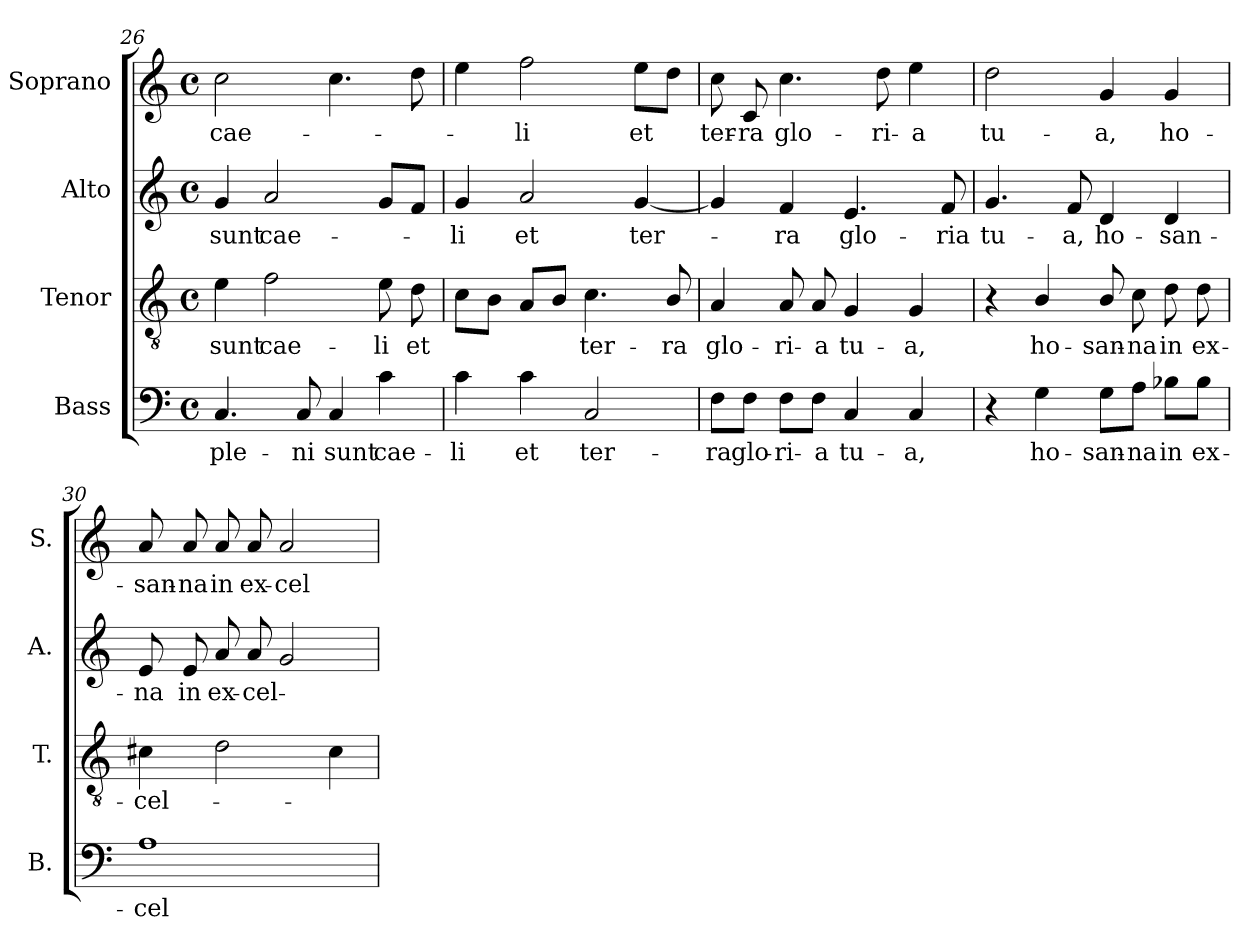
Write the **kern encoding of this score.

**kern	**text	**kern	**text	**kern	**text	**kern	**text
*part4	*part4	*part3	*part3	*part2	*part2	*part1	*part1
*staff4	*staff4	*staff3	*staff3	*staff2	*staff2	*staff1	*staff1
*I"Bass	*	*I"Tenor	*	*I"Alto	*	*I"Soprano	*
*I'B.	*	*I'T.	*	*I'A.	*	*I'S.	*
*clefF4	*	*clefGv2	*	*clefG2	*	*clefG2	*
*	*	*ITrd7c12	*	*	*	*	*
*k[]	*	*k[]	*	*k[]	*	*k[]	*
*C:	*	*C:	*	*C:	*	*C:	*
*M4/4	*	*M4/4	*	*M4/4	*	*M4/4	*
*met(c)	*	*met(c)	*	*met(c)	*	*met(c)	*
=26	=26	=26	=26	=26	=26	=26	=26
!	!LO:LY:b:color=#000000	!	!	!	!	!	!
!	!	!	!LO:LY:b:color=#000000	!	!	!	!
!	!	!	!	!	!LO:LY:b:color=#000000	!	!
!	!	!	!	!	!	!	!LO:LY:b:color=#000000
4.Ci/	ple-	4Ei\	sunt	4gi/	sunt	2cci\	cae-
!	!	!	!LO:LY:b:color=#000000	!	!	!	!
!	!	!	!	!	!LO:LY:b:color=#000000	!	!
.	.	2Fi\	cae-	2ai/	cae-	.	.
!	!LO:LY:b:color=#000000	!	!	!	!	!	!
8Ci/	-ni	.	.	.	.	.	.
!	!LO:LY:b:color=#000000	!	!	!	!	!	!
4Ci/	sunt	.	.	.	.	4.cci\	.
!	!LO:LY:b:color=#000000	!	!	!	!	!	!
!	!	!	!LO:LY:b:color=#000000	!	!	!	!
4ci\	cae-	8Ei\	-li	8gi/L	.	.	.
!	!	!	!LO:LY:b:color=#000000	!	!	!	!
.	.	8Di\	et	8fi/J	.	8ddi\	.
=27	=27	=27	=27	=27	=27	=27	=27
!	!LO:LY:b:color=#000000	!	!	!	!	!	!
!	!	!	!	!	!LO:LY:b:color=#000000	!	!
4ci\	-li	8Ci\L	.	4gi/	-li	4eei\	.
.	.	8BBi\J	.	.	.	.	.
!	!LO:LY:b:color=#000000	!	!	!	!	!	!
!	!	!	!	!	!LO:LY:b:color=#000000	!	!
!	!	!	!	!	!	!	!LO:LY:b:color=#000000
4ci\	et	8AAi/L	.	2ai/	et	2ffi\	-li
.	.	8BBi/J	.	.	.	.	.
!	!LO:LY:b:color=#000000	!	!	!	!	!	!
!	!	!	!LO:LY:b:color=#000000	!	!	!	!
2Ci/	ter-	4.Ci\	ter-	.	.	.	.
!	!	!	!	!	!LO:LY:b:color=#000000	!	!
!	!	!	!	!	!	!	!LO:LY:b:color=#000000
.	.	.	.	[4gi/	ter-	8eei\L	et
!	!	!	!LO:LY:b:color=#000000	!	!	!	!
.	.	8BBi/	-ra	.	.	8ddi\J	.
=28	=28	=28	=28	=28	=28	=28	=28
!	!LO:LY:b:color=#000000	!	!	!	!	!	!
!	!	!	!LO:LY:b:color=#000000	!	!	!	!
!	!	!	!	!	!	!	!LO:LY:b:color=#000000
8Fi\L	-ra	4AAi/	glo-	4gi/]	.	8cci\	ter-
!	!LO:LY:b:color=#000000	!	!	!	!	!	!
!	!	!	!	!	!	!	!LO:LY:b:color=#000000
8Fi\J	glo-	.	.	.	.	8ci/	-ra
!	!LO:LY:b:color=#000000	!	!	!	!	!	!
!	!	!	!LO:LY:b:color=#000000	!	!	!	!
!	!	!	!	!	!LO:LY:b:color=#000000	!	!
!	!	!	!	!	!	!	!LO:LY:b:color=#000000
8Fi\L	-ri-	8AAi/	-ri-	4fi/	-ra	4.cci\	glo-
!	!LO:LY:b:color=#000000	!	!	!	!	!	!
!	!	!	!LO:LY:b:color=#000000	!	!	!	!
8Fi\J	-a	8AAi/	-a	.	.	.	.
!	!LO:LY:b:color=#000000	!	!	!	!	!	!
!	!	!	!LO:LY:b:color=#000000	!	!	!	!
!	!	!	!	!	!LO:LY:b:color=#000000	!	!
4Ci/	tu-	4GGi/	tu-	4.ei/	glo-	.	.
!	!	!	!	!	!	!	!LO:LY:b:color=#000000
.	.	.	.	.	.	8ddi\	-ri-
!	!LO:LY:b:color=#000000	!	!	!	!	!	!
!	!	!	!LO:LY:b:color=#000000	!	!	!	!
!	!	!	!	!	!	!	!LO:LY:b:color=#000000
4Ci/	-a,	4GGi/	-a,	.	.	4eei\	-a
!	!	!	!	!	!LO:LY:b:color=#000000	!	!
.	.	.	.	8fi/	-ria	.	.
!!LO:LB:g=z
=29	=29	=29	=29	=29	=29	=29	=29
!	!	!	!	!	!LO:LY:b:color=#000000	!	!
!	!	!	!	!	!	!	!LO:LY:b:color=#000000
4r	.	4r	.	4.gi/	tu-	2ddi\	tu-
!	!LO:LY:b:color=#000000	!	!	!	!	!	!
!	!	!	!LO:LY:b:color=#000000	!	!	!	!
4Gi\	ho-	4BBi/	ho-	.	.	.	.
!	!	!	!	!	!LO:LY:b:color=#000000	!	!
.	.	.	.	8fi/	-a,	.	.
!	!LO:LY:b:color=#000000	!	!	!	!	!	!
!	!	!	!LO:LY:b:color=#000000	!	!	!	!
!	!	!	!	!	!LO:LY:b:color=#000000	!	!
!	!	!	!	!	!	!	!LO:LY:b:color=#000000
8Gi\L	-san-	8BBi/	-san-	4di/	ho-	4gi/	-a,
!	!LO:LY:b:color=#000000	!	!	!	!	!	!
!	!	!	!LO:LY:b:color=#000000	!	!	!	!
8Ai\J	-na	8Ci\	-na	.	.	.	.
!	!LO:LY:b:color=#000000	!	!	!	!	!	!
!	!	!	!LO:LY:b:color=#000000	!	!	!	!
!	!	!	!	!	!LO:LY:b:color=#000000	!	!
!	!	!	!	!	!	!	!LO:LY:b:color=#000000
8B-Xi\L	in	8Di\	in	4di/	-san-	4gi/	ho-
!	!LO:LY:b:color=#000000	!	!	!	!	!	!
!	!	!	!LO:LY:b:color=#000000	!	!	!	!
8B-i\J	ex-	8Di\	ex-	.	.	.	.
=30	=30	=30	=30	=30	=30	=30	=30
!	!LO:LY:b:color=#000000	!	!	!	!	!	!
!	!	!	!LO:LY:b:color=#000000	!	!	!	!
!	!	!	!	!	!LO:LY:b:color=#000000	!	!
!	!	!	!	!	!	!	!LO:LY:b:color=#000000
1Ai	-cel-	4C#Xi\	-cel-	8ei/	-na	8ai/	-san-
!	!	!	!	!	!LO:LY:b:color=#000000	!	!
!	!	!	!	!	!	!	!LO:LY:b:color=#000000
.	.	.	.	8ei/	in	8ai/	-na
!	!	!	!	!	!LO:LY:b:color=#000000	!	!
!	!	!	!	!	!	!	!LO:LY:b:color=#000000
.	.	2Di\	.	8ai/	ex-	8ai/	in
!	!	!	!	!	!LO:LY:b:color=#000000	!	!
!	!	!	!	!	!	!	!LO:LY:b:color=#000000
.	.	.	.	8ai/	-cel-	8ai/	ex-
!	!	!	!	!	!	!	!LO:LY:b:color=#000000
.	.	.	.	2gi/	.	2ai/	-cel-
.	.	4C#i\	.	.	.	.	.
=	=	=	=	=	=	=	=
*-	*-	*-	*-	*-	*-	*-	*-
